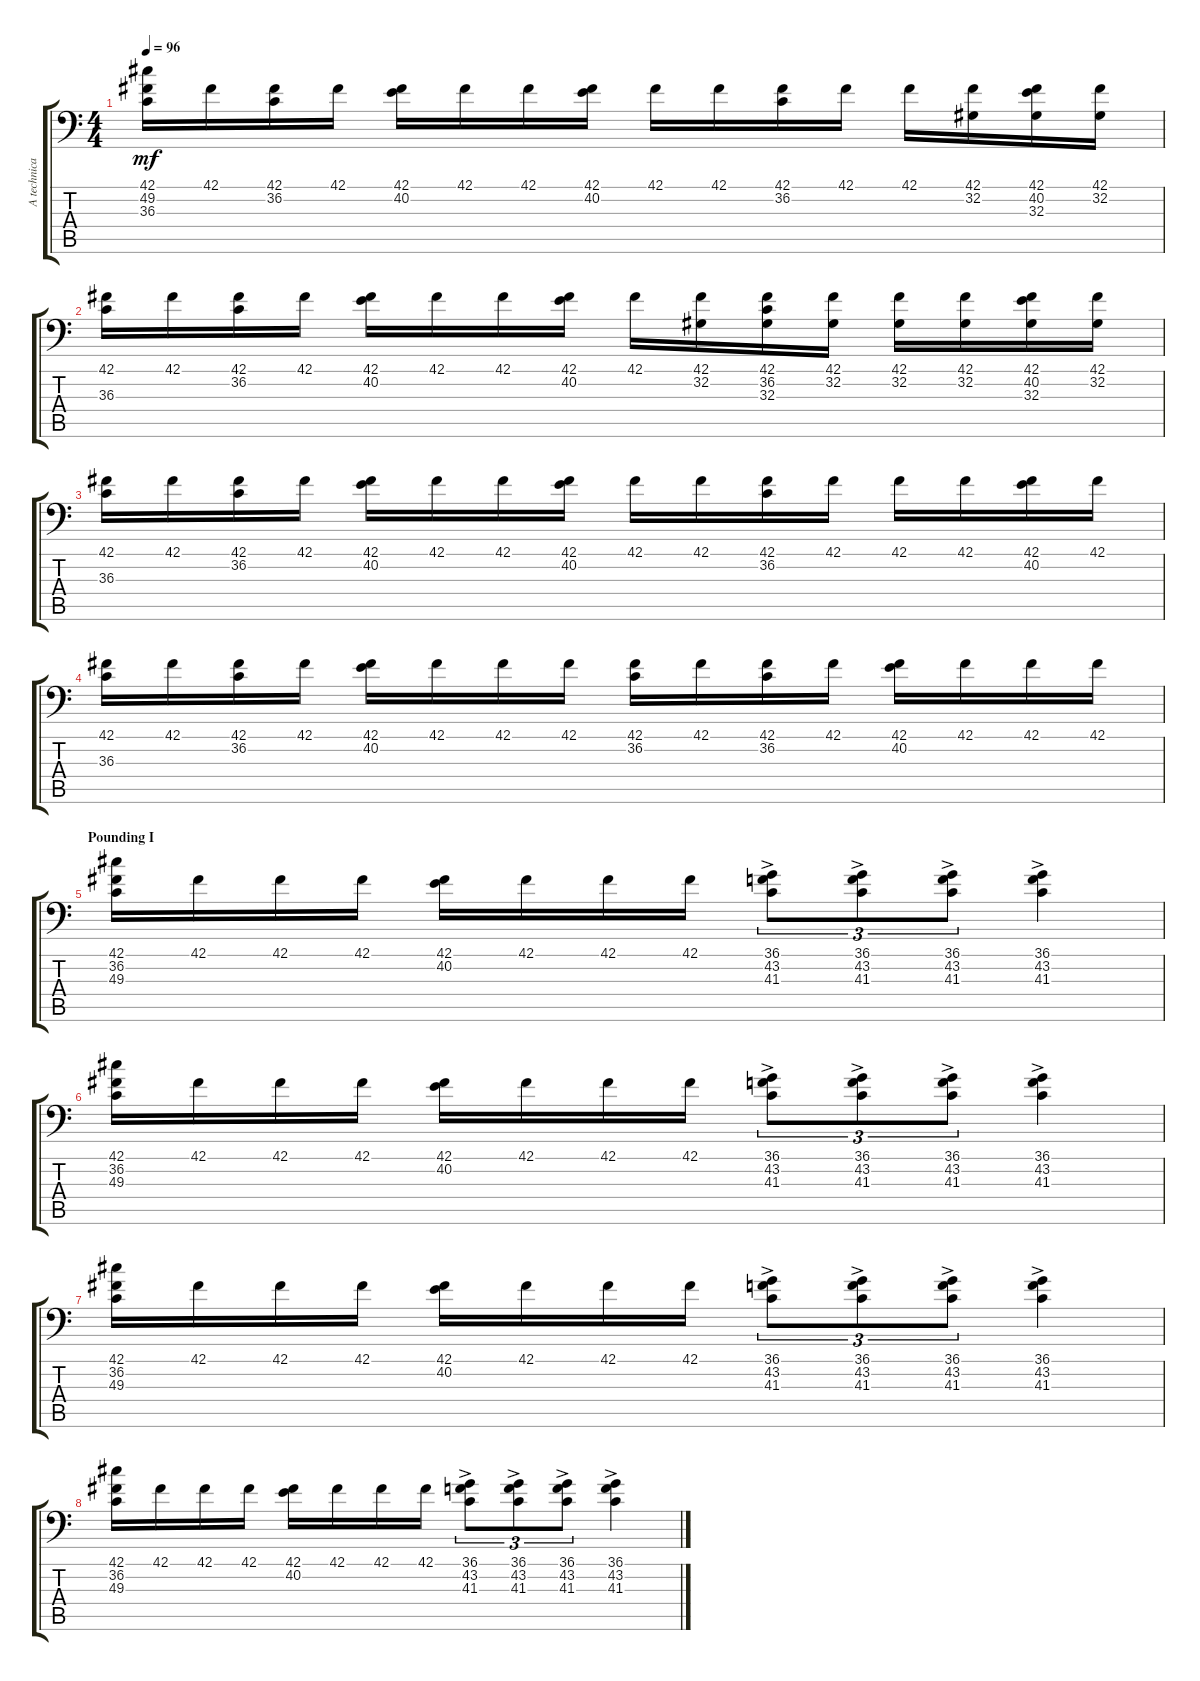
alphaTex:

\track ("A technical drum-track" "A technica") {instrument acousticgrandpiano}
\staff {score tabs}
\tuning (C-1 C-1 C-1 C-1 C-1 C-1) {hide}
\ts (4 4)
\tempo 96
\clef f4
\ks c
(42.1 49.2 36.3).16{dy mf} 42.1.16 (42.1 36.2).16 42.1.16 (42.1 40.2).16 42.1.16 42.1.16 (42.1 40.2).16 42.1.16 42.1.16 (42.1 36.2).16 42.1.16 42.1.16 (42.1 32.2).16 (42.1 40.2 32.3).16 (42.1 32.2).16 |
(42.1 36.3).16 42.1.16 (42.1 36.2).16 42.1.16 (42.1 40.2).16 42.1.16 42.1.16 (42.1 40.2).16 42.1.16 (42.1 32.2).16 (42.1 36.2 32.3).16 (42.1 32.2).16 (42.1 32.2).16 (42.1 32.2).16 (42.1 40.2 32.3).16 (42.1 32.2).16 |
(42.1 36.3).16 42.1.16 (42.1 36.2).16 42.1.16 (42.1 40.2).16 42.1.16 42.1.16 (42.1 40.2).16 42.1.16 42.1.16 (42.1 36.2).16 42.1.16 42.1.16 42.1.16 (42.1 40.2).16 42.1.16 |
(42.1 36.3).16 42.1.16 (42.1 36.2).16 42.1.16 (42.1 40.2).16 42.1.16 42.1.16 42.1.16 (42.1 36.2).16 42.1.16 (42.1 36.2).16 42.1.16 (42.1 40.2).16 42.1.16 42.1.16 42.1.16 |
\section ("" "Pounding I")
(42.1 36.2 49.3).16 42.1.16 42.1.16 42.1.16 (42.1 40.2).16 42.1.16 42.1.16 42.1.16 (36.1 43.2{ac} 41.3{ac}).8{tu (3 2)} (36.1 43.2{ac} 41.3{ac}).8{tu (3 2)} (36.1 43.2{ac} 41.3{ac}).8{tu (3 2)} (36.1 43.2{ac} 41.3{ac}).4 |
(42.1 36.2 49.3).16 42.1.16 42.1.16 42.1.16 (42.1 40.2).16 42.1.16 42.1.16 42.1.16 (36.1 43.2{ac} 41.3{ac}).8{tu (3 2)} (36.1 43.2{ac} 41.3{ac}).8{tu (3 2)} (36.1 43.2{ac} 41.3{ac}).8{tu (3 2)} (36.1 43.2{ac} 41.3{ac}).4 |
(42.1 36.2 49.3).16 42.1.16 42.1.16 42.1.16 (42.1 40.2).16 42.1.16 42.1.16 42.1.16 (36.1 43.2{ac} 41.3{ac}).8{tu (3 2)} (36.1 43.2{ac} 41.3{ac}).8{tu (3 2)} (36.1 43.2{ac} 41.3{ac}).8{tu (3 2)} (36.1 43.2{ac} 41.3{ac}).4 |
(42.1 36.2 49.3).16 42.1.16 42.1.16 42.1.16 (42.1 40.2).16 42.1.16 42.1.16 42.1.16 (36.1 43.2{ac} 41.3{ac}).8{tu (3 2)} (36.1 43.2{ac} 41.3{ac}).8{tu (3 2)} (36.1 43.2{ac} 41.3{ac}).8{tu (3 2)} (36.1 43.2{ac} 41.3{ac}).4
